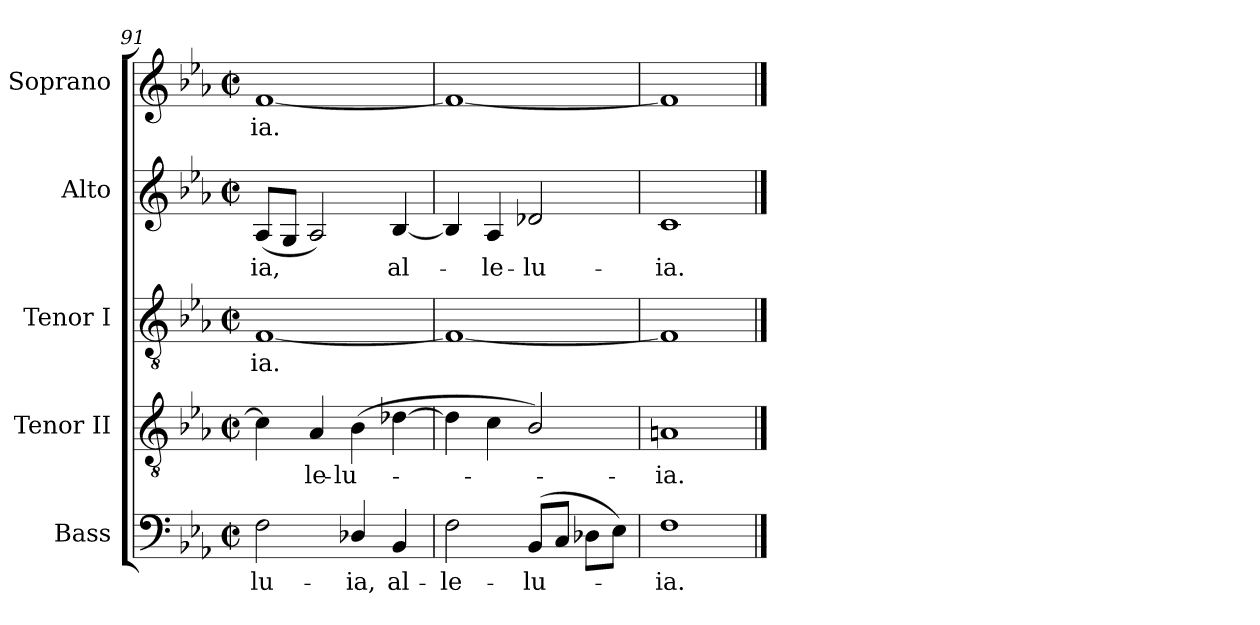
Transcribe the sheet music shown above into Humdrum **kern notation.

**kern	**text	**kern	**text	**kern	**text	**kern	**text	**kern	**text
*part5	*part5	*part4	*part4	*part3	*part3	*part2	*part2	*part1	*part1
*staff5	*staff5	*staff4	*staff4	*staff3	*staff3	*staff2	*staff2	*staff1	*staff1
*I"Bass	*	*I"Tenor II	*	*I"Tenor I	*	*I"Alto	*	*I"Soprano	*
*I'B	*	*I'T II	*	*I'T I	*	*I'A	*	*I'S	*
*clefF4	*	*clefGv2	*	*clefGv2	*	*clefG2	*	*clefG2	*
*k[b-e-a-]	*	*k[b-e-a-]	*	*k[b-e-a-]	*	*k[b-e-a-]	*	*k[b-e-a-]	*
*E-:	*	*E-:	*	*E-:	*	*E-:	*	*E-:	*
*M2/2	*	*M2/2	*	*M2/2	*	*M2/2	*	*M2/2	*
*met(c|)	*	*met(c|)	*	*met(c|)	*	*met(c|)	*	*met(c|)	*
=91	=91	=91	=91	=91	=91	=91	=91	=91	=91
!	!LO:LY:b	!	!	!	!LO:LY:b	!	!LO:LY:b	!	!LO:LY:b
2F	lu-	4c]	.	[1F	-ia.	(<8A-L	ia,	[1f	ia.
.	.	.	.	.	.	8GJ	.	.	.
!	!	!	!LO:LY:b	!	!	!	!	!	!
.	.	4A-	le-	.	.	2A-)	.	.	.
!	!LO:LY:b	!	!LO:LY:b	!	!	!	!	!	!
4D-X/	-ia,	(>4B-	-lu-	.	.	.	.	.	.
!	!LO:LY:b	!	!	!	!	!	!LO:LY:b	!	!
4BB-	al-	[4d-X	.	.	.	[4B-	al-	.	.
=92	=92	=92	=92	=92	=92	=92	=92	=92	=92
!	!LO:LY:b	!	!	!	!	!	!	!	!
2F	-le-	4d-]	.	1F_	.	4B-]	.	1f_	.
!	!	!	!	!	!	!	!LO:LY:b	!	!
.	.	4c	.	.	.	4A-	le-	.	.
!	!LO:LY:b	!	!	!	!	!	!LO:LY:b	!	!
(>8BB-L	-lu-	2B-/)	.	.	.	2d-X	-lu-	.	.
8CJ	.	.	.	.	.	.	.	.	.
8D-XL	.	.	.	.	.	.	.	.	.
8E-J)	.	.	.	.	.	.	.	.	.
=93	=93	=93	=93	=93	=93	=93	=93	=93	=93
!	!LO:LY:b	!	!LO:LY:b	!	!	!	!LO:LY:b	!	!
1F	ia.	1An	ia.	1F]	.	1c	-ia.	1f]	.
==	==	==	==	==	==	==	==	==	==
*-	*-	*-	*-	*-	*-	*-	*-	*-	*-
